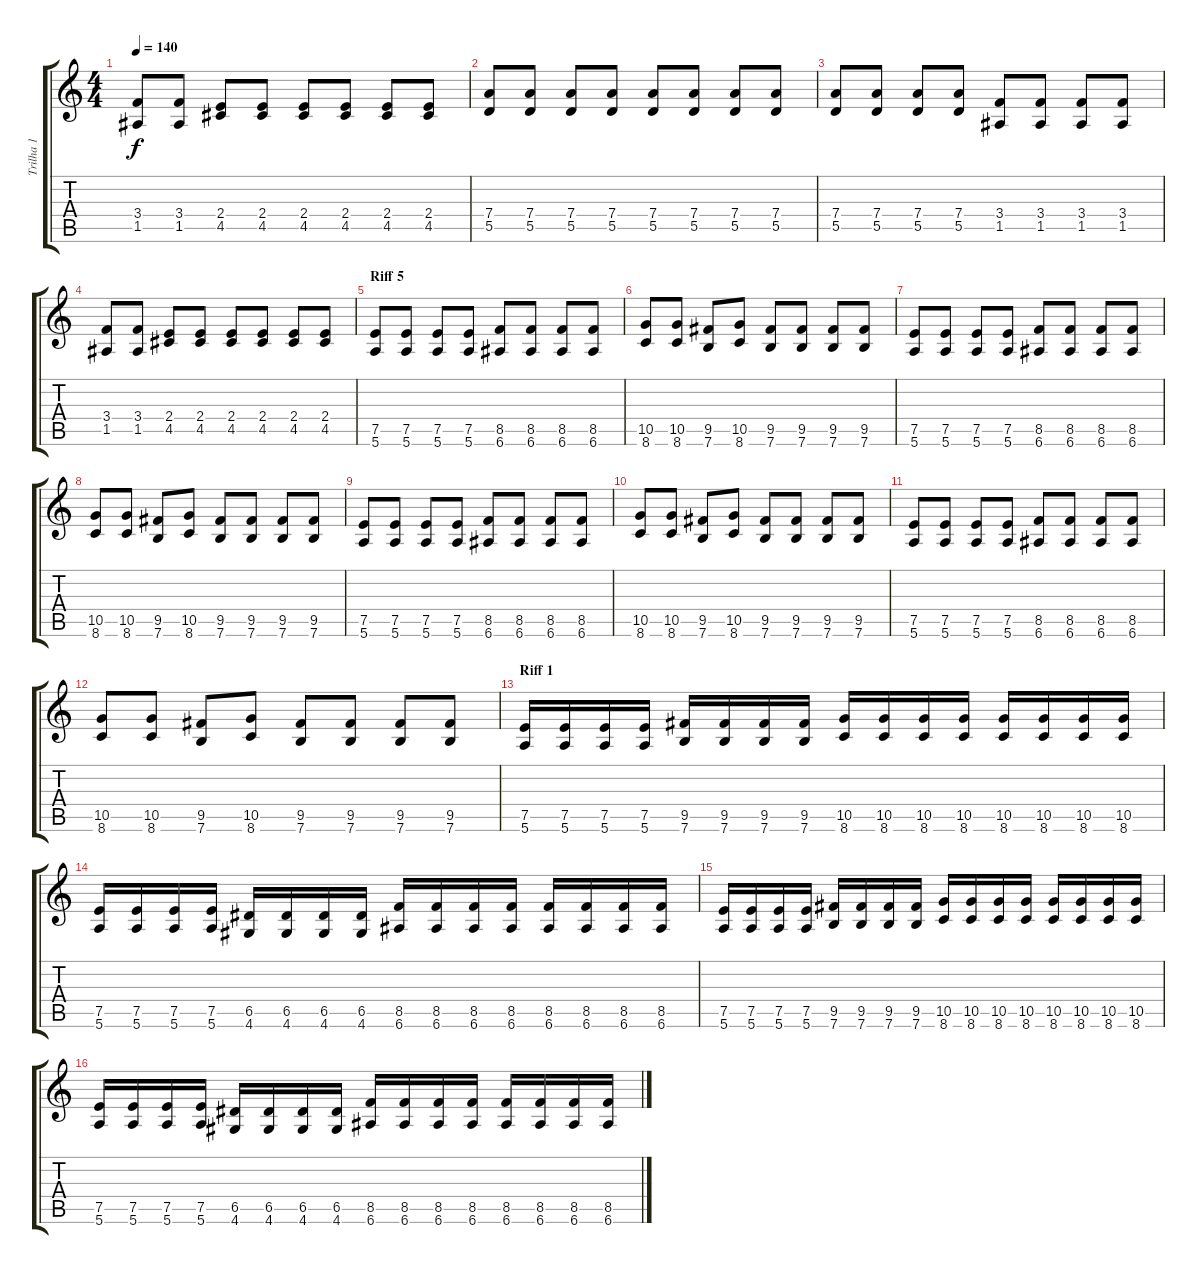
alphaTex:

\track ("Trilha 1" "Trilha 1") {instrument distortionguitar}
\staff {score tabs}
\tuning (E4 B3 G3 D3 A2 E2) {hide}
\ts (4 4)
\tempo 140
\clef g2
\ks c
(3.4 1.5).8{dy f} (3.4 1.5).8 (2.4 4.5).8 (2.4 4.5).8 (2.4 4.5).8 (2.4 4.5).8 (2.4 4.5).8 (2.4 4.5).8 |
(7.4 5.5).8 (7.4 5.5).8 (7.4 5.5).8 (7.4 5.5).8 (7.4 5.5).8 (7.4 5.5).8 (7.4 5.5).8 (7.4 5.5).8 |
(7.4 5.5).8 (7.4 5.5).8 (7.4 5.5).8 (7.4 5.5).8 (3.4 1.5).8 (3.4 1.5).8 (3.4 1.5).8 (3.4 1.5).8 |
(3.4 1.5).8 (3.4 1.5).8 (2.4 4.5).8 (2.4 4.5).8 (2.4 4.5).8 (2.4 4.5).8 (2.4 4.5).8 (2.4 4.5).8 |
\section ("" "Riff 5")
(7.5 5.6).8 (7.5 5.6).8 (7.5 5.6).8 (7.5 5.6).8 (8.5 6.6).8 (8.5 6.6).8 (8.5 6.6).8 (8.5 6.6).8 |
(10.5 8.6).8 (10.5 8.6).8 (9.5 7.6).8 (10.5 8.6).8 (9.5 7.6).8 (9.5 7.6).8 (9.5 7.6).8 (9.5 7.6).8 |
(7.5 5.6).8 (7.5 5.6).8 (7.5 5.6).8 (7.5 5.6).8 (8.5 6.6).8 (8.5 6.6).8 (8.5 6.6).8 (8.5 6.6).8 |
(10.5 8.6).8 (10.5 8.6).8 (9.5 7.6).8 (10.5 8.6).8 (9.5 7.6).8 (9.5 7.6).8 (9.5 7.6).8 (9.5 7.6).8 |
(7.5 5.6).8 (7.5 5.6).8 (7.5 5.6).8 (7.5 5.6).8 (8.5 6.6).8 (8.5 6.6).8 (8.5 6.6).8 (8.5 6.6).8 |
(10.5 8.6).8 (10.5 8.6).8 (9.5 7.6).8 (10.5 8.6).8 (9.5 7.6).8 (9.5 7.6).8 (9.5 7.6).8 (9.5 7.6).8 |
(7.5 5.6).8 (7.5 5.6).8 (7.5 5.6).8 (7.5 5.6).8 (8.5 6.6).8 (8.5 6.6).8 (8.5 6.6).8 (8.5 6.6).8 |
(10.5 8.6).8 (10.5 8.6).8 (9.5 7.6).8 (10.5 8.6).8 (9.5 7.6).8 (9.5 7.6).8 (9.5 7.6).8 (9.5 7.6).8 |
\section ("" "Riff 1")
(7.5 5.6).16 (7.5 5.6).16 (7.5 5.6).16 (7.5 5.6).16 (9.5 7.6).16 (9.5 7.6).16 (9.5 7.6).16 (9.5 7.6).16 (10.5 8.6).16 (10.5 8.6).16 (10.5 8.6).16 (10.5 8.6).16 (10.5 8.6).16 (10.5 8.6).16 (10.5 8.6).16 (10.5 8.6).16 |
(7.5 5.6).16 (7.5 5.6).16 (7.5 5.6).16 (7.5 5.6).16 (6.5 4.6).16 (6.5 4.6).16 (6.5 4.6).16 (6.5 4.6).16 (8.5 6.6).16 (8.5 6.6).16 (8.5 6.6).16 (8.5 6.6).16 (8.5 6.6).16 (8.5 6.6).16 (8.5 6.6).16 (8.5 6.6).16 |
(7.5 5.6).16 (7.5 5.6).16 (7.5 5.6).16 (7.5 5.6).16 (9.5 7.6).16 (9.5 7.6).16 (9.5 7.6).16 (9.5 7.6).16 (10.5 8.6).16 (10.5 8.6).16 (10.5 8.6).16 (10.5 8.6).16 (10.5 8.6).16 (10.5 8.6).16 (10.5 8.6).16 (10.5 8.6).16 |
(7.5 5.6).16 (7.5 5.6).16 (7.5 5.6).16 (7.5 5.6).16 (6.5 4.6).16 (6.5 4.6).16 (6.5 4.6).16 (6.5 4.6).16 (8.5 6.6).16 (8.5 6.6).16 (8.5 6.6).16 (8.5 6.6).16 (8.5 6.6).16 (8.5 6.6).16 (8.5 6.6).16 (8.5 6.6).16
